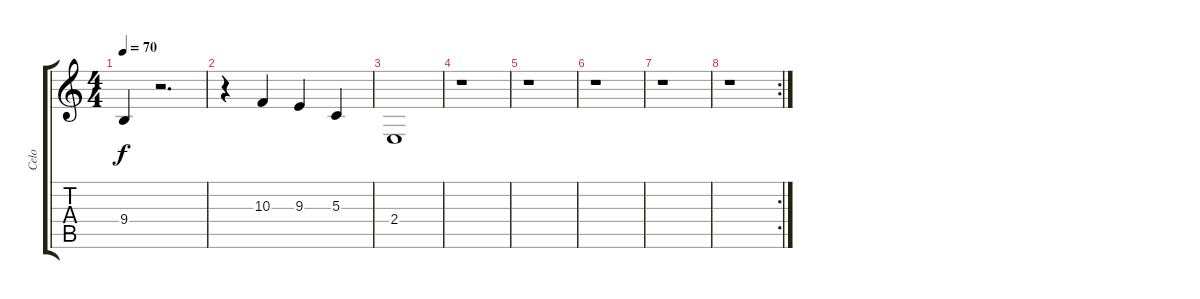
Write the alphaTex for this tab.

\track ("Celo" "Celo") {instrument cello}
\staff {score tabs}
\tuning (E4 B3 G3 D3 A2 E2) {hide}
\ts (4 4)
\tempo 70
\clef g2
\ks c
9.4.4{dy f} r.2{d} |
r.4 10.3.4 9.3.4 5.3.4 |
2.4.1 |
r.1 |
r.1 |
r.1 |
r.1 |
\rc 2
r.1
